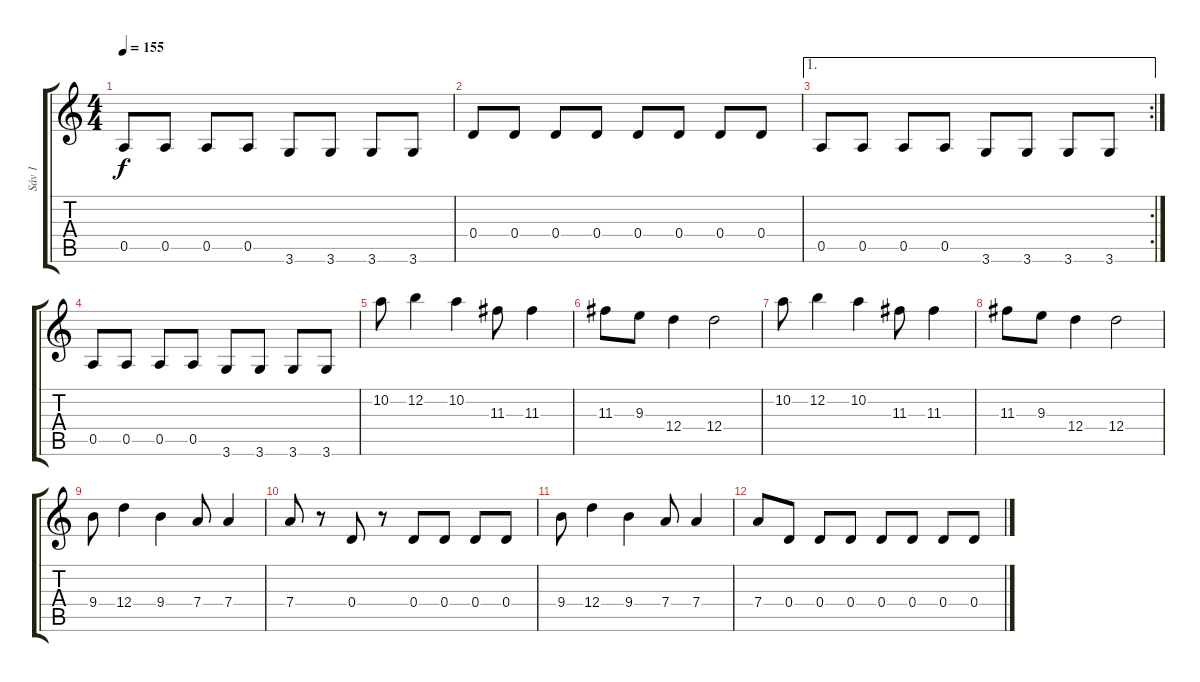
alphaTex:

\track ("Sáv 1" "Sáv 1") {instrument overdrivenguitar}
\staff {score tabs}
\tuning (E4 B3 G3 D3 A2 E2) {hide}
\ts (4 4)
\tempo 155
\clef g2
\ks c
0.5.8{dy f} 0.5.8 0.5.8 0.5.8 3.6.8 3.6.8 3.6.8 3.6.8 |
0.4.8 0.4.8 0.4.8 0.4.8 0.4.8 0.4.8 0.4.8 0.4.8 |
\ae 1
\rc 2
0.5.8 0.5.8 0.5.8 0.5.8 3.6.8 3.6.8 3.6.8 3.6.8 |
0.5.8 0.5.8 0.5.8 0.5.8 3.6.8 3.6.8 3.6.8 3.6.8 |
10.2.8 12.2.4 10.2.4 11.3.8 11.3.4 |
11.3.8 9.3.8 12.4.4 12.4.2 |
10.2.8 12.2.4 10.2.4 11.3.8 11.3.4 |
11.3.8 9.3.8 12.4.4 12.4.2 |
9.4.8 12.4.4 9.4.4 7.4.8 7.4.4 |
7.4.8 r.8 0.4.8 r.8 0.4.8 0.4.8 0.4.8 0.4.8 |
9.4.8 12.4.4 9.4.4 7.4.8 7.4.4 |
7.4.8 0.4.8 0.4.8 0.4.8 0.4.8 0.4.8 0.4.8 0.4.8
